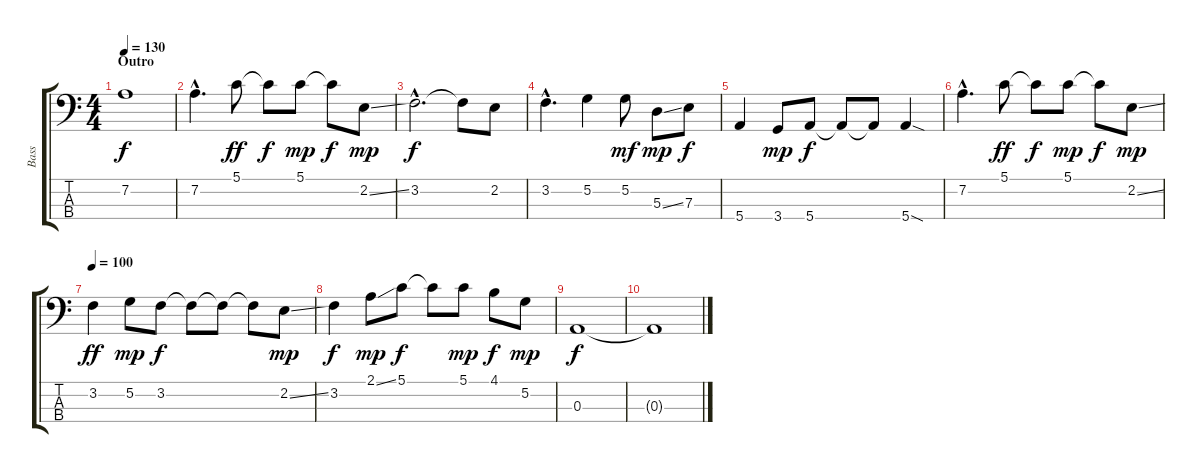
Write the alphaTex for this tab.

\track ("Bass" "Bass") {instrument electricbassfinger}
\staff {score tabs}
\tuning (G2 D2 A1 E1) {hide}
\ts (4 4)
\section ("" "Outro")
\tempo 130
\clef f4
\ks c
7.2.1{dy f} |
7.2{hac}.4{d} 5.1.8{dy ff} 5.1{t}.8{dy f} 5.1.8{dy mp} 5.1{t}.8{dy f} 2.2{ss}.8{dy mp} |
3.2{hac}.2{d dy f} 3.2{t}.8 2.2.8 |
3.2{hac}.4{d} 5.2.4 5.2.8{dy mf} 5.3{ss}.8{dy mp} 7.3.8{dy f} |
5.4.4 3.4.8{dy mp} 5.4.8{dy f} 5.4{t}.8 5.4{t}.8 5.4{sod}.4 |
7.2{hac}.4{d} 5.1.8{dy ff} 5.1{t}.8{dy f} 5.1.8{dy mp} 5.1{t}.8{dy f} 2.2{ss}.8{dy mp} |
\tempo 100
3.2.4{dy ff} 5.2.8{dy mp} 3.2.8{dy f} 3.2{t}.8 3.2{t}.8 3.2{t}.8 2.2{ss}.8{dy mp} |
3.2.4{dy f} 2.1{ss}.8{dy mp} 5.1.8{dy f} 5.1{t}.8 5.1.8{dy mp} 4.1.8{dy f} 5.2.8{dy mp} |
0.3.1{dy f} |
0.3{t}.1
